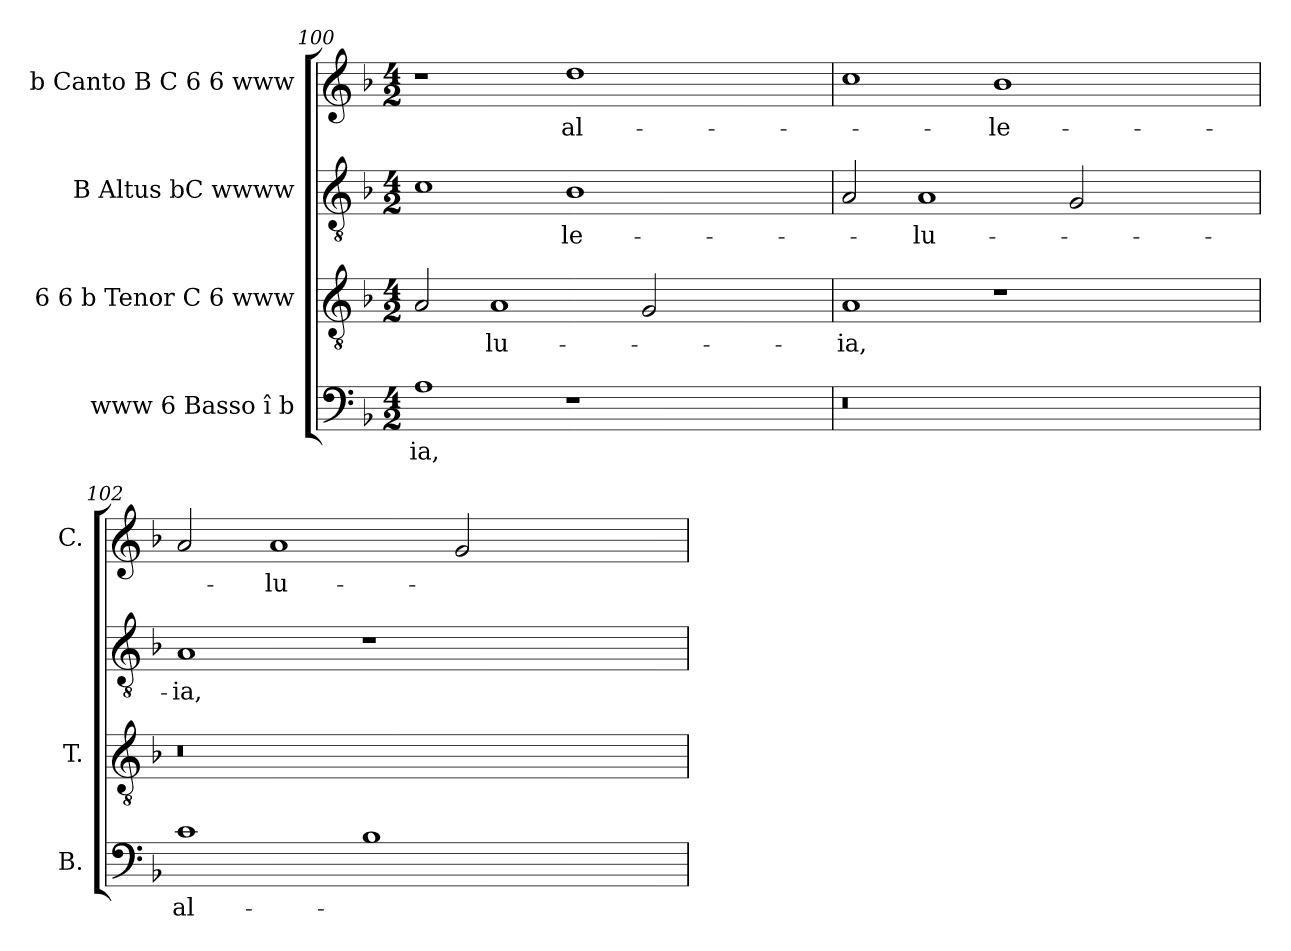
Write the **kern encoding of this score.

**kern	**text	**kern	**text	**kern	**text	**kern	**text
*part4	*part4	*part3	*part3	*part2	*part2	*part1	*part1
*staff4	*staff4	*staff3	*staff3	*staff2	*staff2	*staff1	*staff1
*I"www  6  Basso  î  b	*	*I"6 6  b  Tenor  C 6  www	*	*I"B  Altus  bC  wwww	*	*I"b  Canto  B  C 6 6 www	*
*I'B.	*	*I'T.	*	*	*	*I'C.	*
*clefF4	*	*clefGv2	*	*clefGv2	*	*clefG2	*
*k[b-]	*	*k[b-]	*	*k[b-]	*	*k[b-]	*
*F:	*	*F:	*	*F:	*	*F:	*
*M4/2	*	*M4/2	*	*M4/2	*	*M4/2	*
=100	=100	=100	=100	=100	=100	=100	=100
!	!LO:LY:b:cj	!	!	!	!	!	!
1A	-ia,	2A/	.	1c	.	1r	.
!	!	!	!LO:LY:b:cj	!	!	!	!
.	.	1A	-lu-	.	.	.	.
!LO:N:vis=1	!	!	!	!	!LO:LY:b:cj	!	!LO:LY:b:cj
0r	.	.	.	1B-	-le-	1dd	al-
.	.	2G/	.	.	.	.	.
.	.	1ryy	.	1ryy	.	1ryy	.
=101	=101	=101	=101	=101	=101	=101	=101
!	!	!	!LO:LY:b:cj	!	!	!	!
0r	.	1A	-ia,	2A/	.	1cc	.
!	!	!	!	!	!LO:LY:b:cj	!	!
.	.	.	.	1A	-lu-	.	.
!	!	!LO:N:vis=1	!	!	!	!	!LO:LY:b:cj
.	.	0r	.	.	.	1b-	-le-
.	.	.	.	2G/	.	.	.
1ryy	.	.	.	1ryy	.	1ryy	.
=102	=102	=102	=102	=102	=102	=102	=102
!	!LO:LY:b:cj	!	!	!	!LO:LY:b:cj	!	!
1c	al-	0r	.	1A	-ia,	2a/	.
!	!	!	!	!	!	!	!LO:LY:b:cj
.	.	.	.	.	.	1a	-lu-
!	!	!	!	!LO:N:vis=1	!	!	!
1B-	.	.	.	0r	.	.	.
.	.	.	.	.	.	2g/	.
1ryy	.	1ryy	.	.	.	1ryy	.
=	=	=	=	=	=	=	=
*-	*-	*-	*-	*-	*-	*-	*-
